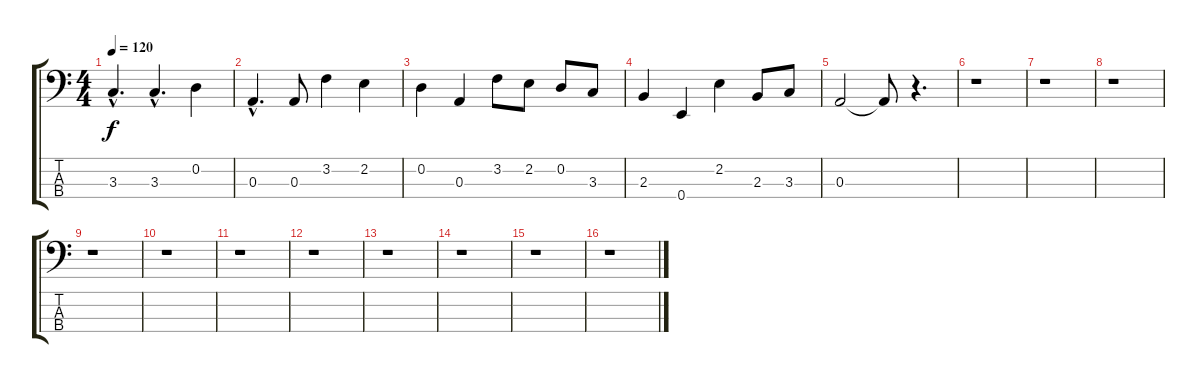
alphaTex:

\track "" {instrument slapbass1}
\staff {score tabs}
\tuning (G2 D2 A1 E1) {hide}
\ts (4 4)
\tempo 120
\clef f4
\ks c
3.3{hac}.4{d dy f} 3.3{hac}.4{d} 0.2.4 |
0.3{hac}.4{d} 0.3.8 3.2.4 2.2.4 |
0.2.4 0.3.4 3.2.8 2.2.8 0.2.8 3.3.8 |
2.3.4 0.4.4 2.2.4 2.3.8 3.3.8 |
0.3.2 0.3{t}.8 r.4{d} |
r.1 |
r.1 |
r.1 |
r.1 |
r.1 |
r.1 |
r.1 |
r.1 |
r.1 |
r.1 |
r.1
